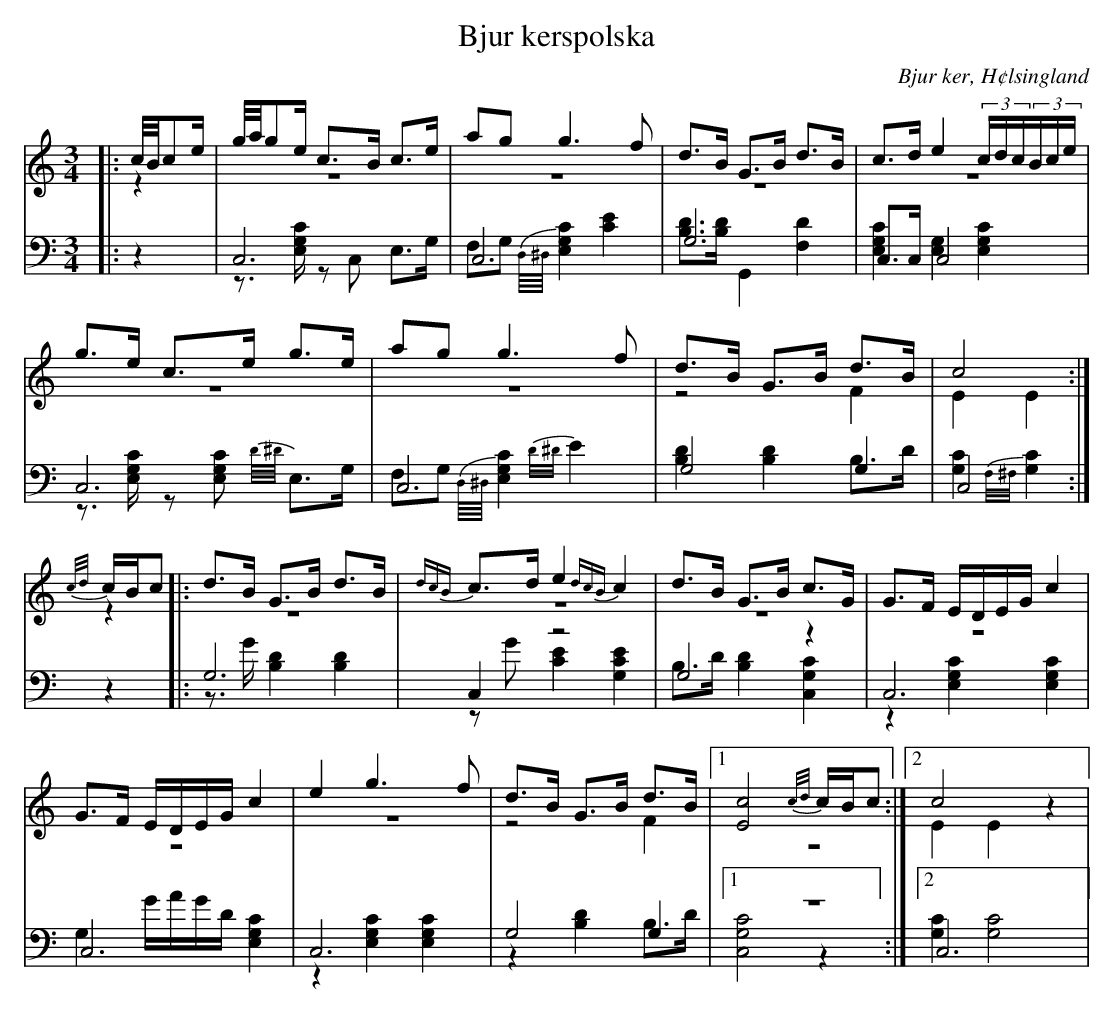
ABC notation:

X:1
T: Bjur kerspolska
O: Bjur ker, H¢lsingland
M: 3/4
L: 1/8
K: C
V:1
V:2 merge
V:3
V:4 merge
V:1
|:c//B//ce/|g//a//ge/ c>B c>e|ag g3 f|d>B G>B d>B|c>d e2 (3c/d/c/(3B/c/e/|
g>e c>e g>e|ag g3 f|d>B G>B d>B|c4:|
{c/d/}c/B/c |:d>B G>B d>B|{dcB}c>d e2 {dcB}c2|d>B G>B c>G|G>F E/D/E/G/ c2|
G>F E/D/E/G/ c2|e2 g3 f|d>B G>B d>B|1 [E4c4] {c/d/}c/B/c:|2 c4 z2|
V:2
|:z2|z6|z6|z6|z6|
z6|z6|z4 F2|E2 E2:|
z2|:z6|z6|z6|z6|
 z6|z6|z4 F2|1 z6:|2 E2 E2 z2|
V:3 clef=bass
|:z2|C,6|C,6|G,6|C,>C, C,4|
C,6|C,6|G,4 G,2|C,4:|
z2|:G,6|C,2 z4|G,4 z2|C,6|
 C,6|C,6|G,4 G,2|1 z6:|2 C,6|
V:4 clef=bass
|:z2|z>[E,G,C] zC, E,>G,|F,G, {D,//^D,//}[E,2G,2C2] [E2C2]|[B,D]>[B,D] G,,2 [F,2D2]|[E,2G,2C2] [E,2G,2] [E,2G,2C2]|
z>[E,G,C] z[E,G,C] {D//^D//}E,>G,|F,G, {D,//^D,//}[E,2G,2C2] {D/^D/}E2|[B,2D2] [B,2D2] B,>D|[G,2C2] {F,/^F,/}[G,2C2]:|
z2|:z>G [B,2D2] [B,2D2]|zG [C2E2] [G,2C2E2]|B,>D[B,2D2] [C,2G,2C2]|z2 [E,2G,2C2] [E,2G,2C2]|
G,2 G/A/G/D/ [E,2G,2C2]|z2 [E,2G,2C2] [E,2G,2C2]|z2 [B,2D2] B,>D|1 [C,4G,4C4] z2:|2 [G,2C2] [G,4C4]|
